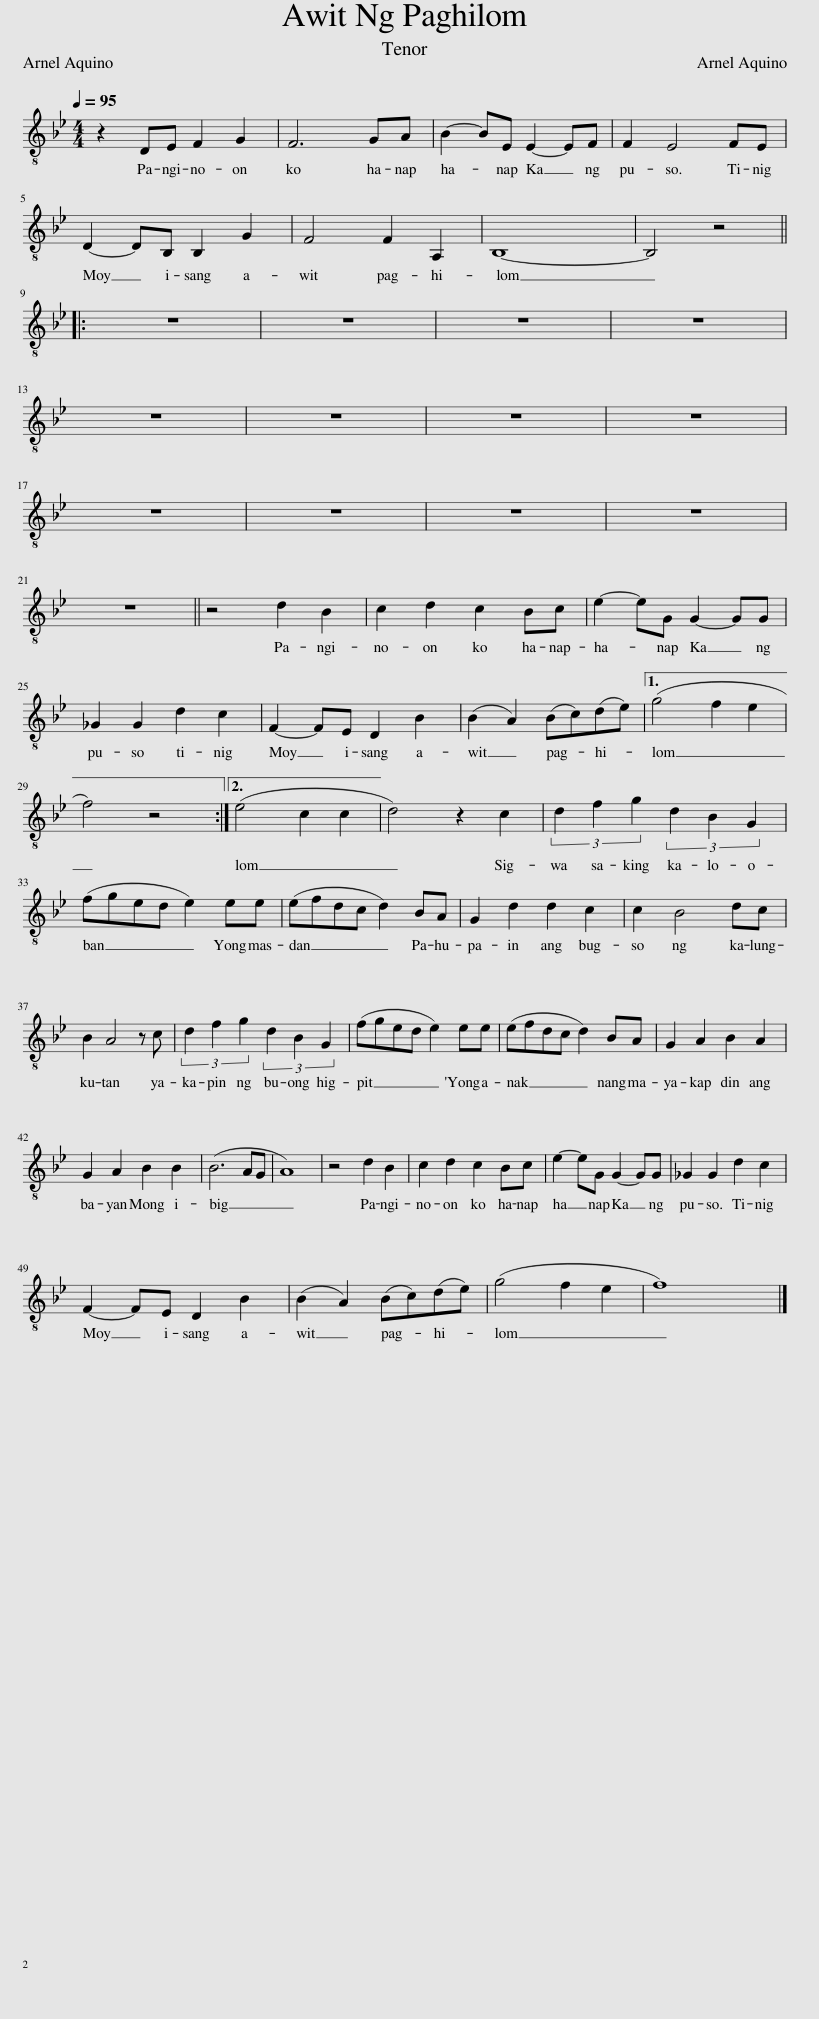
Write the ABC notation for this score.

X:1
L:1/8
Q:1/4=95
M:4/4
I:linebreak $
K:Bb
V:1 treble-8
V:1
 z2 DE F2 G2 | F6 GA | B2- BE E2- EF | F2 E4 FE |$ D2- DB, B,2 G2 | %5
 F4 F2 A,2 | B,8- | B,4 z4 |:$ z8 | z8 | %10
 z8 | z8 |$ z8 | z8 | z8 | %15
 z8 |$ z8 | z8 | z8 | z8 |$ %20
 z8 || z4 d2 B2 | c2 d2 c2 Bc | e2- eG G2- GG |$ _G2 G2 d2 c2 | %25
 F2- FE D2 B2 | (B2 A2) (Bc)(de) |1 (g4 f2 e2 |$ f4) z4 :|2 (e4 c2 c2 || %30
 d4) z2 c2 | (3d2 f2 g2 (3d2 B2 G2 |$ (fged e2) ee | (efdc d2) BA | G2 d2 d2 c2 | %35
 c2 B4 dc |$ B2 A4 z c | (3d2 f2 g2 (3d2 B2 G2 | (fged e2) ee | (efdc d2) BA | %40
 G2 A2 B2 A2 |$ G2 A2 B2 B2 | (B6 AG | A8) | z4 d2 B2 | %45
 c2 d2 c2 Bc | e2- eG G2- GG | _G2 G2 d2 c2 |$ F2- FE D2 B2 | (B2 A2) (Bc)(de) | %50
 (g4 f2 e2 | f8) |] %52
